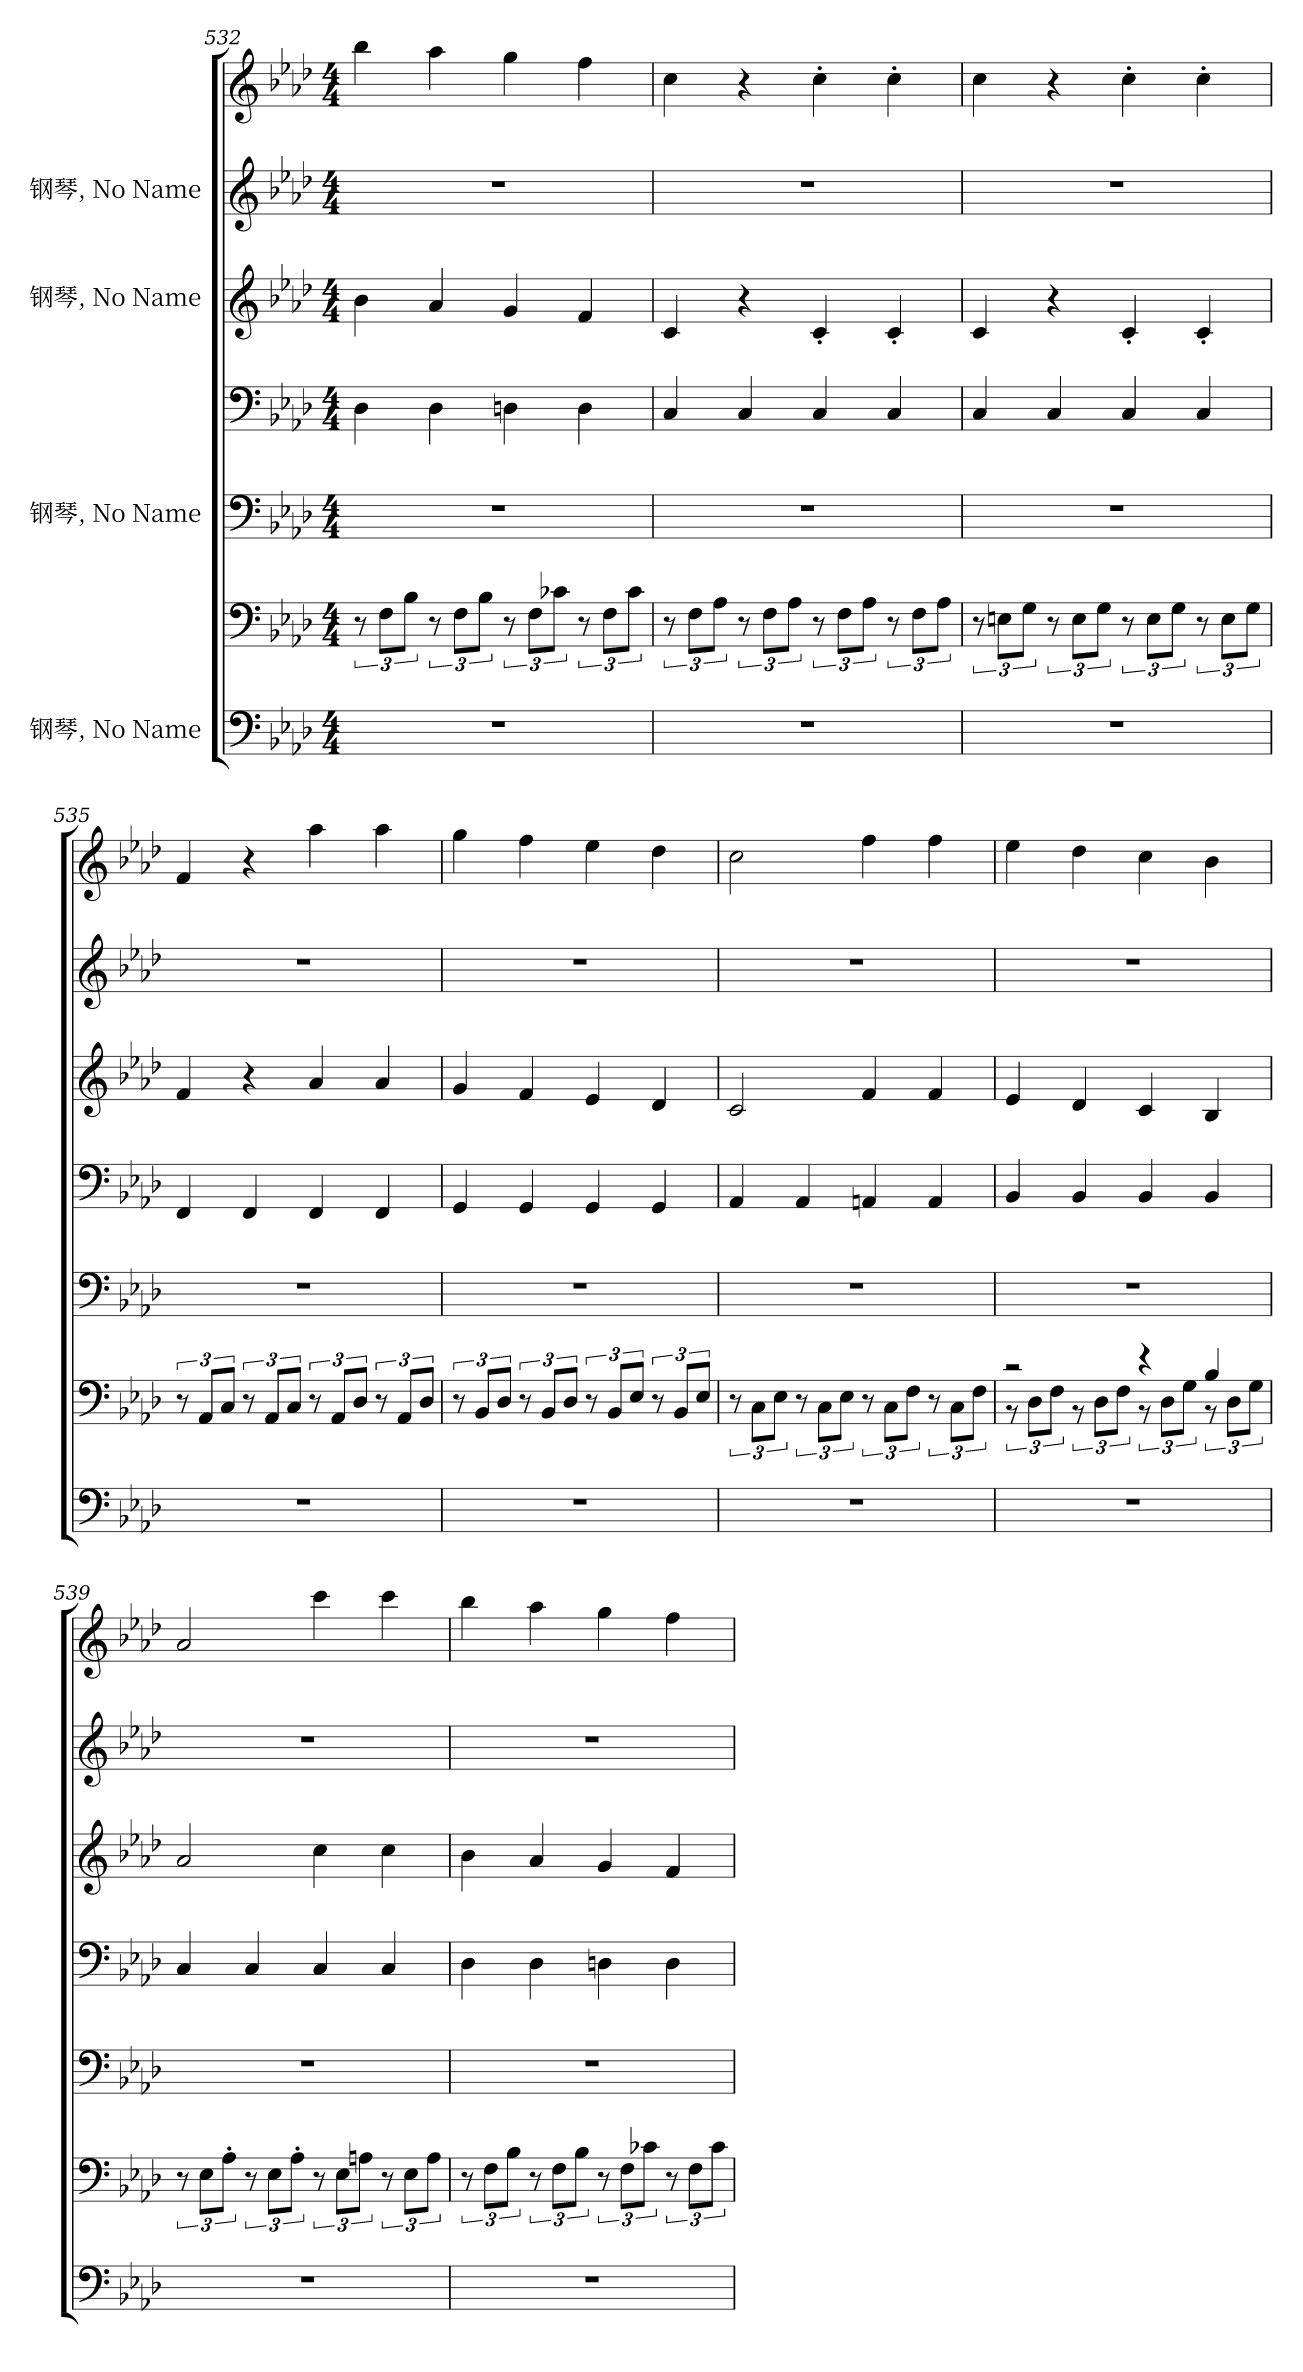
**kern	**kern	**kern	**kern	**kern	**kern	**kern
*part4	*part4	*part3	*part3	*part2	*part1	*part1
*staff7	*staff6	*staff5	*staff4	*staff3	*staff2	*staff1
*I"钢琴, No Name	*	*I"钢琴, No Name	*	*I"钢琴, No Name	*I"钢琴, No Name	*
*clefF4	*clefF4	*clefF4	*clefF4	*clefG2	*clefG2	*clefG2
*k[b-e-a-d-]	*k[b-e-a-d-]	*k[b-e-a-d-]	*k[b-e-a-d-]	*k[b-e-a-d-]	*k[b-e-a-d-]	*k[b-e-a-d-]
*M4/4	*M4/4	*M4/4	*M4/4	*M4/4	*M4/4	*M4/4
=532	=532	=532	=532	=532	=532	=532
1r	12r	1r	4D-\	4b-\	1r	4bb-\
.	12F\L	.	.	.	.	.
.	12B-\J	.	.	.	.	.
.	12r	.	4D-\	4a-/	.	4aa-\
.	12F\L	.	.	.	.	.
.	12B-\J	.	.	.	.	.
.	12r	.	4Dn\	4g/	.	4gg\
.	12F\L	.	.	.	.	.
.	12c-X\J	.	.	.	.	.
.	12r	.	4D\	4f/	.	4ff\
.	12F\L	.	.	.	.	.
.	12c-\J	.	.	.	.	.
=533	=533	=533	=533	=533	=533	=533
1r	12r	1r	4C/	4c/	1r	4cc\
.	12F\L	.	.	.	.	.
.	12A-\J	.	.	.	.	.
.	12r	.	4C/	4r	.	4r
.	12F\L	.	.	.	.	.
.	12A-\J	.	.	.	.	.
.	12r	.	4C/	4c'/	.	4cc'\
.	12F\L	.	.	.	.	.
.	12A-\J	.	.	.	.	.
.	12r	.	4C/	4c'/	.	4cc'\
.	12F\L	.	.	.	.	.
.	12A-\J	.	.	.	.	.
!!LO:PB:g=z
=534	=534	=534	=534	=534	=534	=534
1r	12r	1r	4C/	4c/	1r	4cc\
.	12En\L	.	.	.	.	.
.	12G\J	.	.	.	.	.
.	12r	.	4C/	4r	.	4r
.	12E\L	.	.	.	.	.
.	12G\J	.	.	.	.	.
.	12r	.	4C/	4c'/	.	4cc'\
.	12E\L	.	.	.	.	.
.	12G\J	.	.	.	.	.
.	12r	.	4C/	4c'/	.	4cc'\
.	12E\L	.	.	.	.	.
.	12G\J	.	.	.	.	.
=535	=535	=535	=535	=535	=535	=535
1r	12r	1r	4FF/	4f/	1r	4f/
.	12AA-/L	.	.	.	.	.
.	12C/J	.	.	.	.	.
.	12r	.	4FF/	4r	.	4r
.	12AA-/L	.	.	.	.	.
.	12C/J	.	.	.	.	.
*	*	*	*	*	*	*MM197
.	12r	.	4FF/	4a-/	.	4aa-\
.	12AA-/L	.	.	.	.	.
.	12D-/J	.	.	.	.	.
.	12r	.	4FF/	4a-/	.	4aa-\
.	12AA-/L	.	.	.	.	.
.	12D-/J	.	.	.	.	.
=536	=536	=536	=536	=536	=536	=536
1r	12r	1r	4GG/	4g/	1r	4gg\
.	12BB-/L	.	.	.	.	.
.	12D-/J	.	.	.	.	.
.	12r	.	4GG/	4f/	.	4ff\
.	12BB-/L	.	.	.	.	.
.	12D-/J	.	.	.	.	.
.	12r	.	4GG/	4e-/	.	4ee-\
.	12BB-/L	.	.	.	.	.
.	12E-/J	.	.	.	.	.
.	12r	.	4GG/	4d-/	.	4dd-\
.	12BB-/L	.	.	.	.	.
.	12E-/J	.	.	.	.	.
!!LO:PB:g=z
=537	=537	=537	=537	=537	=537	=537
1r	12r	1r	4AA-/	2c/	1r	2cc\
.	12C\L	.	.	.	.	.
.	12E-\J	.	.	.	.	.
.	12r	.	4AA-/	.	.	.
.	12C\L	.	.	.	.	.
.	12E-\J	.	.	.	.	.
*	*	*	*	*	*	*MM197
.	12r	.	4AAn/	4f/	.	4ff\
.	12C\L	.	.	.	.	.
.	12F\J	.	.	.	.	.
.	12r	.	4AA/	4f/	.	4ff\
.	12C\L	.	.	.	.	.
.	12F\J	.	.	.	.	.
=538	=538	=538	=538	=538	=538	=538
*	*^	*	*	*	*	*
1r	2r	12r	1r	4BB-/	4e-/	1r	4ee-\
.	.	12D-\L	.	.	.	.	.
.	.	12F\J	.	.	.	.	.
.	.	12r	.	4BB-/	4d-/	.	4dd-\
.	.	12D-\L	.	.	.	.	.
.	.	12F\J	.	.	.	.	.
.	4r	12r	.	4BB-/	4c/	.	4cc\
.	.	12D-\L	.	.	.	.	.
.	.	12G\J	.	.	.	.	.
.	4B-/	12r	.	4BB-/	4B-/	.	4b-\
.	.	12D-\L	.	.	.	.	.
.	.	12G\J	.	.	.	.	.
*	*v	*v	*	*	*	*	*
=539	=539	=539	=539	=539	=539	=539
1r	12r	1r	4C/	2a-/	1r	2a-/
.	12E-\L	.	.	.	.	.
.	12A-'\J	.	.	.	.	.
.	12r	.	4C/	.	.	.
.	12E-\L	.	.	.	.	.
.	12A-'\J	.	.	.	.	.
*	*	*	*	*	*	*MM197
.	12r	.	4C/	4cc\	.	4ccc\
.	12E-\L	.	.	.	.	.
.	12An\J	.	.	.	.	.
.	12r	.	4C/	4cc\	.	4ccc\
.	12E-\L	.	.	.	.	.
.	12A\J	.	.	.	.	.
!!LO:PB:g=z
=540	=540	=540	=540	=540	=540	=540
1r	12r	1r	4D-\	4b-\	1r	4bb-\
.	12F\L	.	.	.	.	.
.	12B-\J	.	.	.	.	.
.	12r	.	4D-\	4a-/	.	4aa-\
.	12F\L	.	.	.	.	.
.	12B-\J	.	.	.	.	.
.	12r	.	4Dn\	4g/	.	4gg\
.	12F\L	.	.	.	.	.
.	12c-X\J	.	.	.	.	.
.	12r	.	4D\	4f/	.	4ff\
.	12F\L	.	.	.	.	.
.	12c-\J	.	.	.	.	.
=	=	=	=	=	=	=
*-	*-	*-	*-	*-	*-	*-
